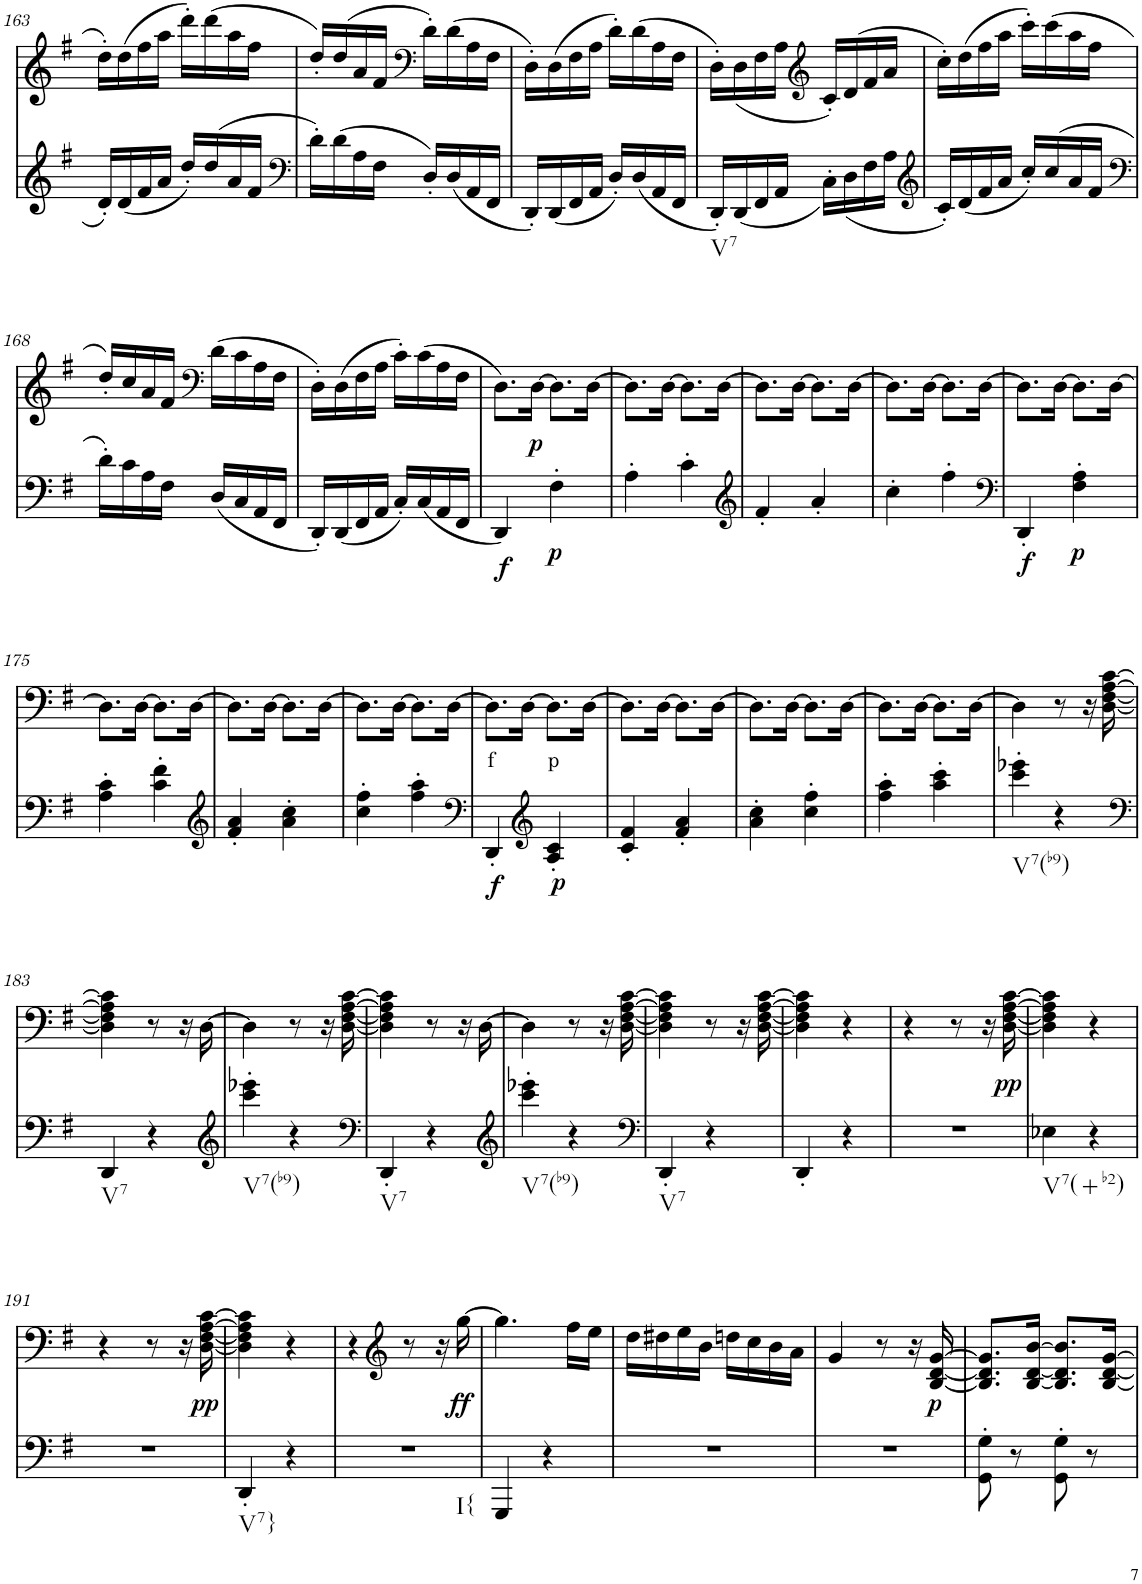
**kern	**dynam	**kern	**text	**dynam
*part2	*part2	*part1	*part1	*part1
*staff2	*staff2	*staff1	*staff1	*staff1
*I"piano	*	*I"piano	*	*
*I'Pno	*	*I'Pno	*	*
!!LO:PB:g=z
*clefG2	*	*clefG2	*	*
*k[f#]	*	*k[f#]	*	*
*G:	*	*G:	*	*
*M2/4	*	*M2/4	*	*
=163	=163	=163	=163	=163
16d'/LL	.	16dd'\LL	.	.
(16d/	.	(16dd\	.	.
16f#/	.	16ff#\	.	.
16a/JJ	.	16aa\JJ	.	.
16dd'/LL)	.	16ddd'\LL)	.	.
(>16dd/	.	(16ddd\	.	.
16a/	.	16aa\	.	.
16f#/JJ	.	16ff#\JJ	.	.
=164	=164	=164	=164	=164
*clefF4	*	*	*	*
16d'\LL)	.	16dd'/LL)	.	.
(16d\	.	(16dd/	.	.
16A\	.	16a/	.	.
16F#\JJ	.	16f#/JJ	.	.
*	*	*clefF4	*	*
16D'/LL)	.	16d'\LL)	.	.
(16D/	.	(16d\	.	.
16AA/	.	16A\	.	.
16FF#/JJ	.	16F#\JJ	.	.
=165	=165	=165	=165	=165
16DD'/LL)	.	16D'\LL)	.	.
(16DD/	.	(16D\	.	.
16FF#/	.	16F#\	.	.
16AA/JJ	.	16A\JJ	.	.
16D'/LL)	.	16d'\LL)	.	.
(16D/	.	(16d\	.	.
16AA/	.	16A\	.	.
16FF#/JJ	.	16F#\JJ	.	.
=166	=166	=166	=166	=166
!LO:TX:b:t=V7	!	!	!	!
16DD'/LL)	.	16D'\LL)	.	.
(<16DD/	.	(<16D\	.	.
16FF#/	.	16F#\	.	.
16AA/JJ	.	16A\JJ	.	.
*	*	*clefG2	*	*
16C'\LL)	.	16c'/LL)	.	.
(<16D\	.	(16d/	.	.
16F#\	.	16f#/	.	.
16A\JJ	.	16a/JJ	.	.
=167	=167	=167	=167	=167
*clefG2	*	*	*	*
16c'/LL)	.	16cc'\LL)	.	.
(16d/	.	(16dd\	.	.
16f#/	.	16ff#\	.	.
16a/JJ	.	16aa\JJ	.	.
16cc'/LL)	.	16ccc'\LL)	.	.
(>16cc/	.	(16ccc\	.	.
16a/	.	16aa\	.	.
16f#/JJ	.	16ff#\JJ	.	.
!!LO:LB:g=z
=168	=168	=168	=168	=168
*clefF4	*	*	*	*
16d'\LL)	.	16dd'/LL)	.	.
16c\	.	16cc/	.	.
16A\	.	16a/	.	.
16F#\JJ	.	16f#/JJ	.	.
*	*	*clefF4	*	*
(16D/LL	.	(16d\LL	.	.
16C/	.	16c\	.	.
16AA/	.	16A\	.	.
16FF#/JJ	.	16F#\JJ	.	.
=169	=169	=169	=169	=169
16DD'/LL)	.	16D'\LL)	.	.
(16DD/	.	(16D\	.	.
16FF#/	.	16F#\	.	.
16AA/JJ	.	16A\JJ	.	.
16C'/LL)	.	16c'\LL)	.	.
(16C/	.	(16c\	.	.
16AA/	.	16A\	.	.
16FF#/JJ	.	16F#\JJ	.	.
=170	=170	=170	=170	=170
!	!LO:DY:b	!	!LO:LY:b	!
4DD/)	f	8.D\L)	f	.
!	!	!	!	!LO:DY:b
.	.	[16D\Jk	.	p
!	!LO:DY:b	!	!LO:LY:b	!
4F#'\	p	8.D\L]	p	.
.	.	[16D\Jk	.	.
=171	=171	=171	=171	=171
4A'\	.	8.D\L]	.	.
.	.	[16D\Jk	.	.
4c'\	.	8.D\L]	.	.
.	.	[16D\Jk	.	.
=172	=172	=172	=172	=172
*clefG2	*	*	*	*
4f#'/	.	8.D\L]	.	.
.	.	[16D\Jk	.	.
4a'/	.	8.D\L]	.	.
.	.	[16D\Jk	.	.
=173	=173	=173	=173	=173
4cc'\	.	8.D\L]	.	.
.	.	[16D\Jk	.	.
4ff#'\	.	8.D\L]	.	.
.	.	[16D\Jk	.	.
=174	=174	=174	=174	=174
*clefF4	*	*	*	*
!	!LO:DY:b	!	!LO:LY:b	!
4DD'/	f	8.D\L]	f	.
.	.	[16D\Jk	.	.
!	!LO:DY:b	!	!LO:LY:b	!
4F#\' 4A\'	p	8.D\L]	p	.
.	.	[16D\Jk	.	.
!!LO:LB:g=z
=175	=175	=175	=175	=175
4A\' 4c\'	.	8.D\L]	.	.
.	.	[16D\Jk	.	.
4c\' 4f#\'	.	8.D\L]	.	.
.	.	[16D\Jk	.	.
=176	=176	=176	=176	=176
*clefG2	*	*	*	*
4f#/' 4a/'	.	8.D\L]	.	.
.	.	[16D\Jk	.	.
4a\' 4cc\'	.	8.D\L]	.	.
.	.	[16D\Jk	.	.
=177	=177	=177	=177	=177
4cc\' 4ff#\'	.	8.D\L]	.	.
.	.	[16D\Jk	.	.
4ff#\' 4aa\'	.	8.D\L]	.	.
.	.	[16D\Jk	.	.
=178	=178	=178	=178	=178
*clefF4	*	*	*	*
!	!LO:DY:b	!	!LO:LY:b	!
4DD'/	f	8.D\L]	f	.
.	.	[16D\Jk	.	.
*clefG2	*	*	*	*
!	!LO:DY:b	!	!LO:LY:b	!
4A/' 4c/'	p	8.D\L]	p	.
.	.	[16D\Jk	.	.
=179	=179	=179	=179	=179
4c/' 4f#/'	.	8.D\L]	.	.
.	.	[16D\Jk	.	.
4f#/' 4a/'	.	8.D\L]	.	.
.	.	[16D\Jk	.	.
=180	=180	=180	=180	=180
4a\' 4cc\'	.	8.D\L]	.	.
.	.	[16D\Jk	.	.
4cc\' 4ff#\'	.	8.D\L]	.	.
.	.	[16D\Jk	.	.
=181	=181	=181	=181	=181
4ff#\' 4aa\'	.	8.D\L]	.	.
.	.	[16D\Jk	.	.
4aa\' 4ccc\'	.	8.D\L]	.	.
.	.	[16D\Jk	.	.
=182	=182	=182	=182	=182
!LO:TX:b:t=V7(b9)	!	!	!	!
4ccc\' 4eee-X\'	.	4D\]	.	.
4r	.	8r	.	.
.	.	16r	.	.
.	.	[16D\ [16F#\ [16A\ [16c\	.	.
!!LO:LB:g=z
=183	=183	=183	=183	=183
*clefF4	*	*	*	*
!LO:TX:b:t=V7	!	!	!	!
4DD/	.	4D\] 4F#\] 4A\] 4c\]	.	.
4r	.	8r	.	.
.	.	16r	.	.
.	.	[16D\	.	.
=184	=184	=184	=184	=184
*clefG2	*	*	*	*
!LO:TX:b:t=V7(b9)	!	!	!	!
4ccc\' 4eee-X\'	.	4D\]	.	.
4r	.	8r	.	.
.	.	16r	.	.
.	.	[16D\ [16F#\ [16A\ [16c\	.	.
=185	=185	=185	=185	=185
*clefF4	*	*	*	*
!LO:TX:b:t=V7	!	!	!	!
4DD'/	.	4D\] 4F#\] 4A\] 4c\]	.	.
4r	.	8r	.	.
.	.	16r	.	.
.	.	[16D\	.	.
=186	=186	=186	=186	=186
*clefG2	*	*	*	*
!LO:TX:b:t=V7(b9)	!	!	!	!
4ccc\' 4eee-X\'	.	4D\]	.	.
4r	.	8r	.	.
.	.	16r	.	.
.	.	[16D\ [16F#\ [16A\ [16c\	.	.
=187	=187	=187	=187	=187
*clefF4	*	*	*	*
!LO:TX:b:t=V7	!	!	!	!
4DD'/	.	4D\] 4F#\] 4A\] 4c\]	.	.
4r	.	8r	.	.
.	.	16r	.	.
.	.	[16D\ [16F#\ [16A\ [16c\	.	.
=188	=188	=188	=188	=188
4DD'/	.	4D\] 4F#\] 4A\] 4c\]	.	.
4r	.	4r	.	.
=189	=189	=189	=189	=189
2r	.	4r	.	.
.	.	8r	.	.
.	.	16r	.	.
!	!	!	!LO:LY:b	!LO:DY:b
.	.	[16D\ [16F#\ [16A\ [16c\	pp	pp
=190	=190	=190	=190	=190
!LO:TX:b:t=V7(+b2)	!	!	!	!
!	!	!	!LO:LY:b	!
4E-X\	.	4D\] 4F#\] 4A\] 4c\]	pp	.
4r	.	4r	.	.
!!LO:LB:g=z
=191	=191	=191	=191	=191
2r	.	4r	.	.
.	.	8r	.	.
.	.	16r	.	.
!	!	!	!LO:LY:b	!LO:DY:b
.	.	[16D\ [16F#\ [16A\ [16c\	pp	pp
=192	=192	=192	=192	=192
!LO:TX:b:t=V7}	!	!	!	!
!	!	!	!LO:LY:b	!
4DD'/	.	4D\] 4F#\] 4A\] 4c\]	pp	.
4r	.	4r	.	.
=193	=193	=193	=193	=193
!LO:TX:b:t=I{	!	!	!	!
2r	.	4r	.	.
*	*	*clefG2	*	*
.	.	8r	.	.
.	.	16r	.	.
!	!	!	!LO:LY:b	!LO:DY:b
.	.	[16gg\	ff	ff
=194	=194	=194	=194	=194
4GGG/	.	4.gg\]	.	.
4r	.	.	.	.
.	.	16ff#\LL	.	.
.	.	16ee\JJ	.	.
=195	=195	=195	=195	=195
2r	.	16dd\LL	.	.
.	.	16dd#X\	.	.
.	.	16ee\	.	.
.	.	16b\JJ	.	.
.	.	16ddn\LL	.	.
.	.	16cc\	.	.
.	.	16b\	.	.
.	.	16a\JJ	.	.
=196	=196	=196	=196	=196
2r	.	4g/	.	.
.	.	8r	.	.
.	.	16r	.	.
!	!	!	!LO:LY:b	!LO:DY:b
.	.	[16B/ [16d/ [16g/	p	p
=197	=197	=197	=197	=197
8GG\' 8G\'	.	8.B/] 8.d/] 8.g/]L	.	.
8r	.	.	.	.
.	.	[16B/ [16d/ [16b/Jk	.	.
8GG\' 8G\'	.	8.B/] 8.d/] 8.b/]L	.	.
8r	.	.	.	.
.	.	[16B/ [16d/ [16g/Jk	.	.
=	=	=	=	=
*-	*-	*-	*-	*-
